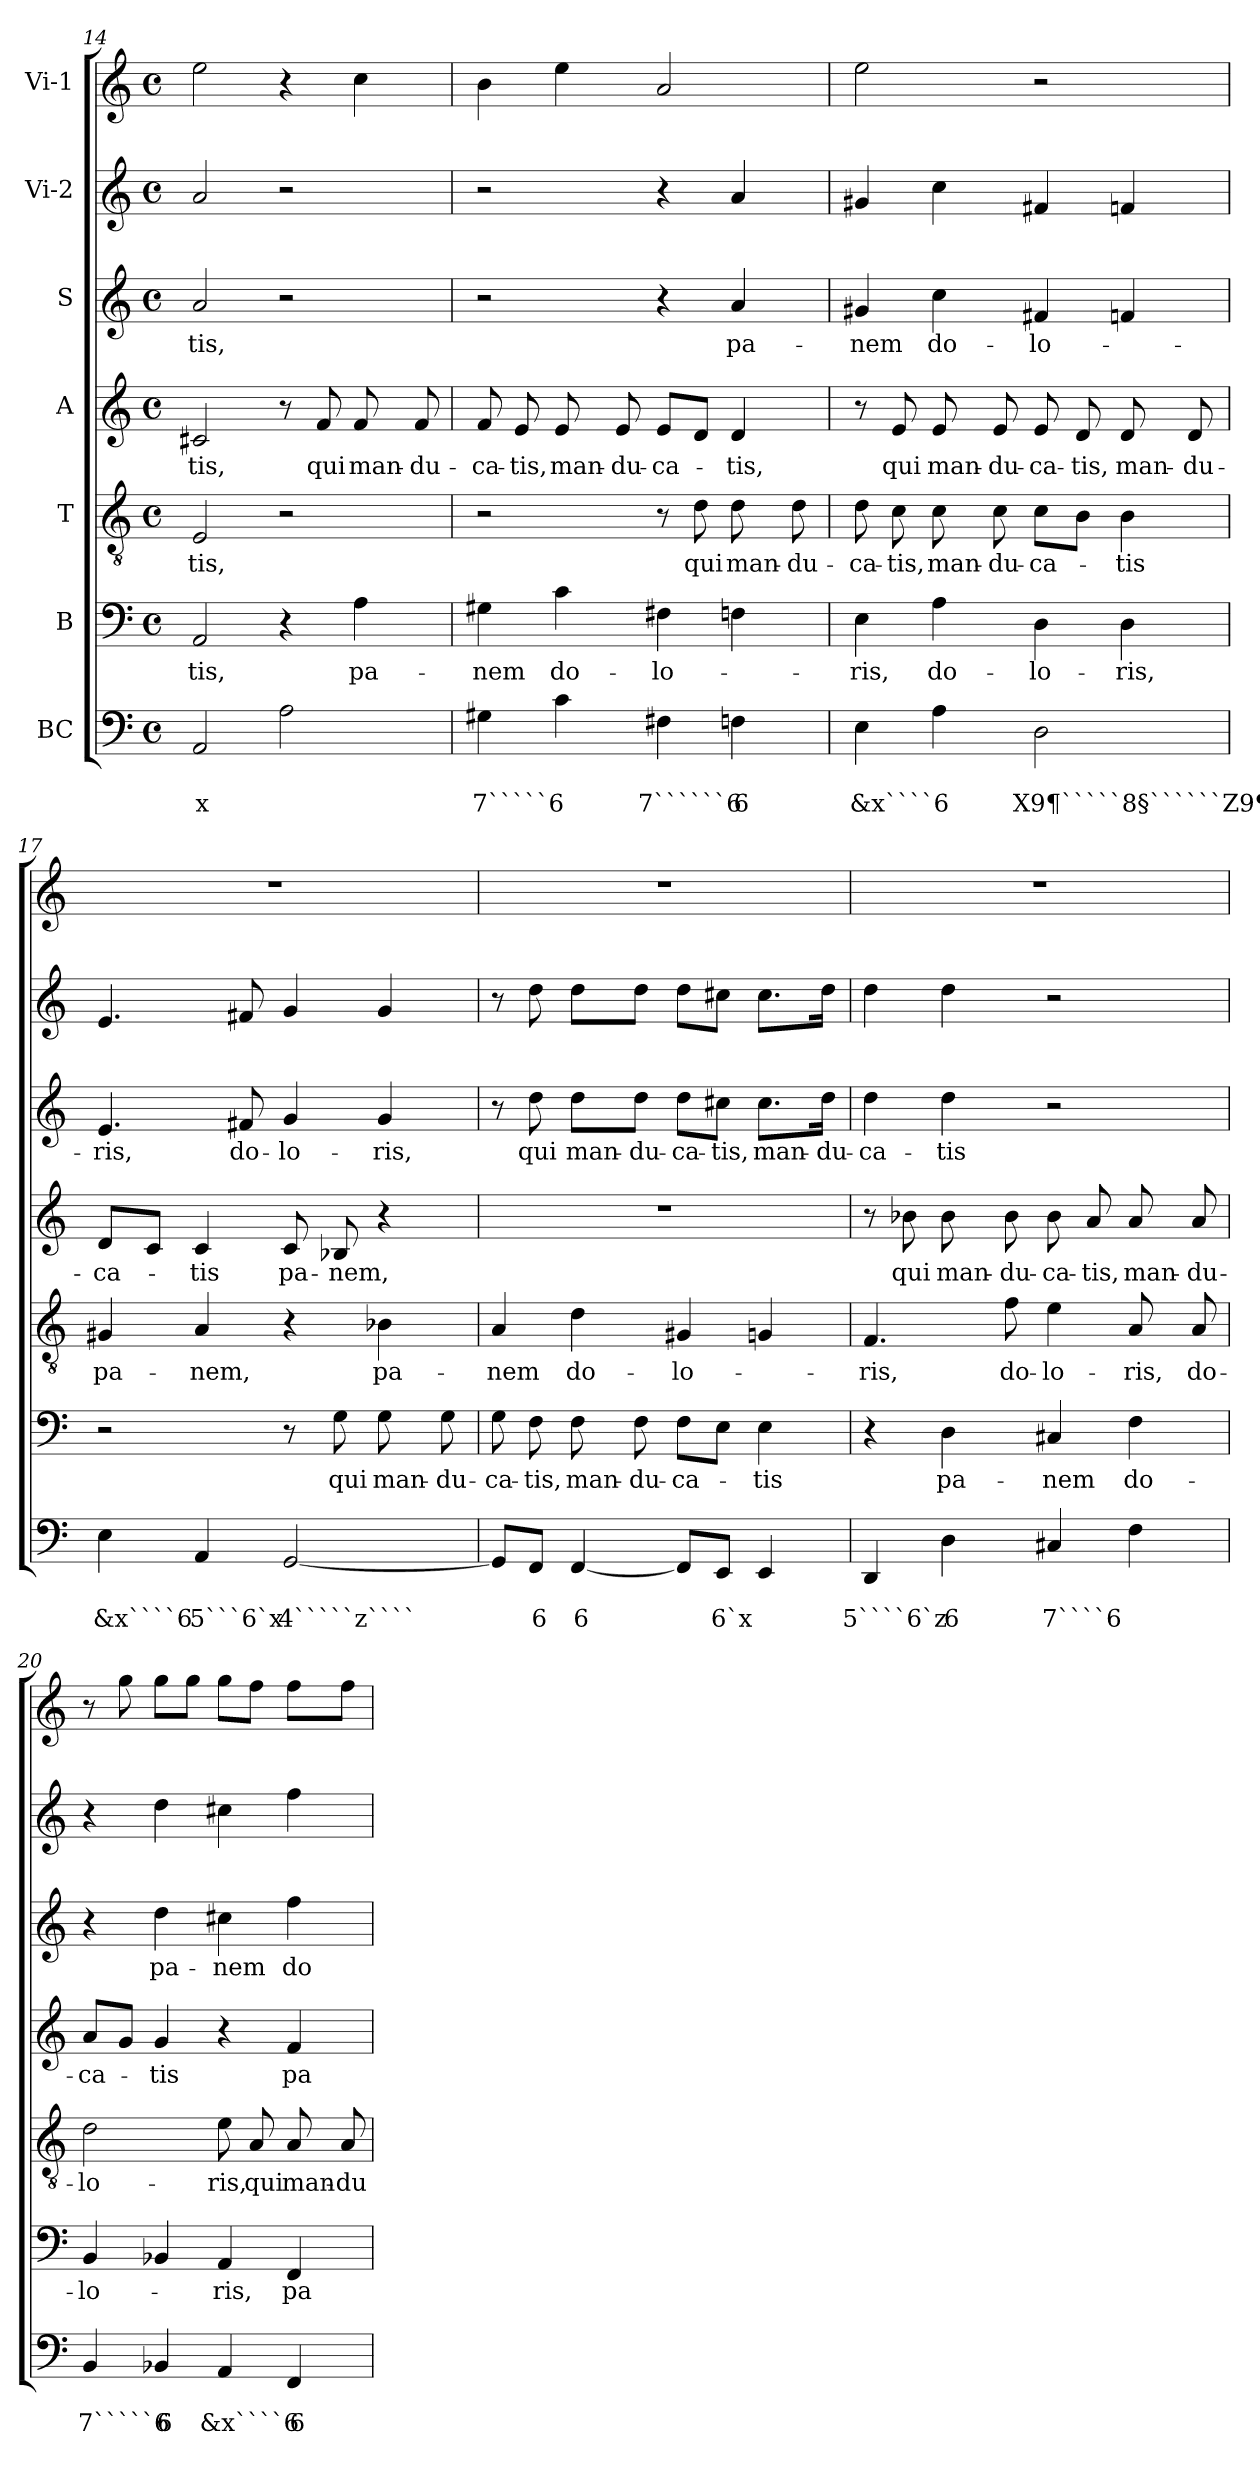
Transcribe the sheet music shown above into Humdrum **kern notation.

**kern	**text	**text	**kern	**text	**kern	**text	**kern	**text	**kern	**text	**kern	**kern
*part7	*part7	*part7	*part6	*part6	*part5	*part5	*part4	*part4	*part3	*part3	*part2	*part1
*staff7	*staff7	*staff7	*staff6	*staff6	*staff5	*staff5	*staff4	*staff4	*staff3	*staff3	*staff2	*staff1
*I"BC	*	*	*I"B	*	*I"T	*	*I"A	*	*I"S	*	*I"Vi-2	*I"Vi-1
!!LO:PB:g=z
*clefF4	*	*	*clefF4	*	*clefGv2	*	*clefG2	*	*clefG2	*	*clefG2	*clefG2
*k[]	*	*	*k[]	*	*k[]	*	*k[]	*	*k[]	*	*k[]	*k[]
*C:	*	*	*C:	*	*C:	*	*C:	*	*C:	*	*C:	*C:
*M4/4	*	*	*M4/4	*	*M4/4	*	*M4/4	*	*M4/4	*	*M4/4	*M4/4
*met(c)	*	*	*met(c)	*	*met(c)	*	*met(c)	*	*met(c)	*	*met(c)	*met(c)
=14	=14	=14	=14	=14	=14	=14	=14	=14	=14	=14	=14	=14
!	!	!LO:LY:b	!	!LO:LY:b	!	!LO:LY:b	!	!LO:LY:b	!	!LO:LY:b	!	!
2AA/	.	x	2AA/	-tis,	2E/	-tis,	2c#X/	-tis,	2a/	-tis,	2a/	2ee\
2A\	.	.	4r	.	2r	.	8r	.	2r	.	2r	4r
!	!	!	!	!	!	!	!	!LO:LY:b	!	!	!	!
.	.	.	.	.	.	.	8f/	qui	.	.	.	.
!	!	!	!	!LO:LY:b	!	!	!	!LO:LY:b	!	!	!	!
.	.	.	4A\	pa-	.	.	8f/	man-	.	.	.	4cc\
!	!	!	!	!	!	!	!	!LO:LY:b	!	!	!	!
.	.	.	.	.	.	.	8f/	-du-	.	.	.	.
=15	=15	=15	=15	=15	=15	=15	=15	=15	=15	=15	=15	=15
!	!	!LO:LY:b	!	!LO:LY:b	!	!	!	!LO:LY:b	!	!	!	!
4G#X\	.	7`````6	4G#X\	-nem	2r	.	8f/	-ca-	2r	.	2r	4b\
!	!	!	!	!	!	!	!	!LO:LY:b	!	!	!	!
.	.	.	.	.	.	.	8e/	-tis,	.	.	.	.
!	!	!	!	!LO:LY:b	!	!	!	!LO:LY:b	!	!	!	!
4c\	.	.	4c\	do-	.	.	8e/	man-	.	.	.	4ee\
!	!	!	!	!	!	!	!	!LO:LY:b	!	!	!	!
.	.	.	.	.	.	.	8e/	-du-	.	.	.	.
!	!	!LO:LY:b	!	!LO:LY:b	!	!	!	!LO:LY:b	!	!	!	!
4F#X\	.	7``````6	4F#X\	-lo-	8r	.	8e/L	-ca-	4r	.	4r	2a/
!	!	!	!	!	!	!LO:LY:b	!	!	!	!	!	!
.	.	.	.	.	8d\	qui	8d/J	.	.	.	.	.
!	!	!LO:LY:b	!	!	!	!LO:LY:b	!	!LO:LY:b	!	!LO:LY:b	!	!
4Fn\	.	6	4Fn\	.	8d\	man-	4d/	-tis,	4a/	pa-	4a/	.
!	!	!	!	!	!	!LO:LY:b	!	!	!	!	!	!
.	.	.	.	.	8d\	-du-	.	.	.	.	.	.
=16	=16	=16	=16	=16	=16	=16	=16	=16	=16	=16	=16	=16
!	!	!LO:LY:b	!	!LO:LY:b	!	!LO:LY:b	!	!	!	!LO:LY:b	!	!
4E\	.	&x````6	4E\	-ris,	8d\	-ca-	8r	.	4g#X/	-nem	4g#X/	2ee\
!	!	!	!	!	!	!LO:LY:b	!	!LO:LY:b	!	!	!	!
.	.	.	.	.	8c\	-tis,	8e/	qui	.	.	.	.
!	!	!	!	!LO:LY:b	!	!LO:LY:b	!	!LO:LY:b	!	!LO:LY:b	!	!
4A\	.	.	4A\	do-	8c\	man-	8e/	man-	4cc\	do-	4cc\	.
!	!	!	!	!	!	!LO:LY:b	!	!LO:LY:b	!	!	!	!
.	.	.	.	.	8c\	-du-	8e/	-du-	.	.	.	.
!	!	!LO:LY:b	!	!LO:LY:b	!	!LO:LY:b	!	!LO:LY:b	!	!LO:LY:b	!	!
2D\	.	X9¶`````8§``````Z9¶	4D\	-lo-	8c\L	-ca-	8e/	-ca-	4f#X/	-lo-	4f#X/	2r
!	!	!	!	!	!	!	!	!LO:LY:b	!	!	!	!
.	.	.	.	.	8B\J	.	8d/	-tis,	.	.	.	.
!	!	!	!	!LO:LY:b	!	!LO:LY:b	!	!LO:LY:b	!	!	!	!
.	.	.	4D\	-ris,	4B\	-tis	8d/	man-	4fn/	.	4fn/	.
!	!	!	!	!	!	!	!	!LO:LY:b	!	!	!	!
.	.	.	.	.	.	.	8d/	-du-	.	.	.	.
!!LO:LB:g=z
=17	=17	=17	=17	=17	=17	=17	=17	=17	=17	=17	=17	=17
!	!	!LO:LY:b	!	!	!	!LO:LY:b	!	!LO:LY:b	!	!LO:LY:b	!	!
4E\	.	&x````6	2r	.	4G#X/	pa-	8d/L	-ca-	4.e/	-ris,	4.e/	1r
.	.	.	.	.	.	.	8c/J	.	.	.	.	.
!	!	!LO:LY:b	!	!	!	!LO:LY:b	!	!LO:LY:b	!	!	!	!
4AA/	.	5```6`x	.	.	4A/	-nem,	4c/	-tis	.	.	.	.
!	!	!	!	!	!	!	!	!	!	!LO:LY:b	!	!
.	.	.	.	.	.	.	.	.	8f#X/	do-	8f#X/	.
!	!	!LO:LY:b	!	!	!	!	!	!LO:LY:b	!	!LO:LY:b	!	!
[2GG/	.	4`````z````	8r	.	4r	.	8c/	pa-	4g/	-lo-	4g/	.
!	!	!	!	!LO:LY:b	!	!	!	!LO:LY:b	!	!	!	!
.	.	.	8G\	qui	.	.	8B-X/	-nem,	.	.	.	.
!	!	!	!	!LO:LY:b	!	!LO:LY:b	!	!	!	!LO:LY:b	!	!
.	.	.	8G\	man-	4B-X\	pa-	4r	.	4g/	-ris,	4g/	.
!	!	!	!	!LO:LY:b	!	!	!	!	!	!	!	!
.	.	.	8G\	-du-	.	.	.	.	.	.	.	.
=18	=18	=18	=18	=18	=18	=18	=18	=18	=18	=18	=18	=18
!	!	!	!	!LO:LY:b	!	!LO:LY:b	!	!	!	!	!	!
8GG/L]	.	.	8G\	-ca-	4A/	-nem	1r	.	8r	.	8r	1r
!	!	!LO:LY:b	!	!LO:LY:b	!	!	!	!	!	!LO:LY:b	!	!
8FF/J	.	6	8F\	-tis,	.	.	.	.	8dd\	qui	8dd\	.
!	!	!LO:LY:b	!	!LO:LY:b	!	!LO:LY:b	!	!	!	!LO:LY:b	!	!
[4FF/	.	6	8F\	man-	4d\	do-	.	.	8dd\L	man-	8dd\L	.
!	!	!	!	!LO:LY:b	!	!	!	!	!	!LO:LY:b	!	!
.	.	.	8F\	-du-	.	.	.	.	8dd\J	-du-	8dd\J	.
!	!	!	!	!LO:LY:b	!	!LO:LY:b	!	!	!	!LO:LY:b	!	!
8FF/L]	.	.	8F\L	-ca-	4G#X/	-lo-	.	.	8dd\L	-ca-	8dd\L	.
!	!	!LO:LY:b	!	!	!	!	!	!	!	!LO:LY:b	!	!
8EE/J	.	6`x	8E\J	.	.	.	.	.	8cc#X\J	-tis,	8cc#X\J	.
!	!	!	!	!LO:LY:b	!	!	!	!	!	!LO:LY:b	!	!
4EE/	.	.	4E\	-tis	4Gn/	.	.	.	8.cc#\L	man-	8.cc#\L	.
!	!	!	!	!	!	!	!	!	!	!LO:LY:b	!	!
.	.	.	.	.	.	.	.	.	16dd\Jk	-du-	16dd\Jk	.
=19	=19	=19	=19	=19	=19	=19	=19	=19	=19	=19	=19	=19
!	!	!LO:LY:b	!	!	!	!LO:LY:b	!	!	!	!LO:LY:b	!	!
4DD/	.	5````6`z	4r	.	4.F/	-ris,	8r	.	4dd\	-ca-	4dd\	1r
!	!	!	!	!	!	!	!	!LO:LY:b	!	!	!	!
.	.	.	.	.	.	.	8b-X\	qui	.	.	.	.
!	!	!LO:LY:b	!	!LO:LY:b	!	!	!	!LO:LY:b	!	!LO:LY:b	!	!
4D\	.	6	4D\	pa-	.	.	8b-\	man-	4dd\	-tis	4dd\	.
!	!	!	!	!	!	!LO:LY:b	!	!LO:LY:b	!	!	!	!
.	.	.	.	.	8f\	do-	8b-\	-du-	.	.	.	.
!	!	!LO:LY:b	!	!LO:LY:b	!	!LO:LY:b	!	!LO:LY:b	!	!	!	!
4C#X/	.	7````6	4C#X/	-nem	4e\	-lo-	8b-\	-ca-	2r	.	2r	.
!	!	!	!	!	!	!	!	!LO:LY:b	!	!	!	!
.	.	.	.	.	.	.	8a/	-tis,	.	.	.	.
!	!	!	!	!LO:LY:b	!	!LO:LY:b	!	!LO:LY:b	!	!	!	!
4F\	.	.	4F\	do-	8A/	-ris,	8a/	man-	.	.	.	.
!	!	!	!	!	!	!LO:LY:b	!	!LO:LY:b	!	!	!	!
.	.	.	.	.	8A/	do-	8a/	-du-	.	.	.	.
!!LO:PB:g=z
=20	=20	=20	=20	=20	=20	=20	=20	=20	=20	=20	=20	=20
!	!	!LO:LY:b	!	!LO:LY:b	!	!LO:LY:b	!	!LO:LY:b	!	!	!	!
4BB/	.	7`````6	4BB/	-lo-	2d\	-lo-	8a/L	-ca-	4r	.	4r	8r
.	.	.	.	.	.	.	8g/J	.	.	.	.	8gg\
!	!	!LO:LY:b	!	!	!	!	!	!LO:LY:b	!	!LO:LY:b	!	!
4BB-X/	.	6	4BB-X/	.	.	.	4g/	-tis	4dd\	pa-	4dd\	8gg\L
.	.	.	.	.	.	.	.	.	.	.	.	8gg\J
!	!	!LO:LY:b	!	!LO:LY:b	!	!LO:LY:b	!	!	!	!LO:LY:b	!	!
4AA/	.	&x````6	4AA/	-ris,	8e\	-ris,	4r	.	4cc#X\	-nem	4cc#X\	8gg\L
!	!	!	!	!	!	!LO:LY:b	!	!	!	!	!	!
.	.	.	.	.	8A/	qui	.	.	.	.	.	8ff\J
!	!	!LO:LY:b	!	!LO:LY:b	!	!LO:LY:b	!	!LO:LY:b	!	!LO:LY:b	!	!
4FF/	.	6	4FF/	pa-	8A/	man-	4f/	pa-	4ff\	do-	4ff\	8ff\L
!	!	!	!	!	!	!LO:LY:b	!	!	!	!	!	!
.	.	.	.	.	8A/	-du-	.	.	.	.	.	8ff\J
=	=	=	=	=	=	=	=	=	=	=	=	=
*-	*-	*-	*-	*-	*-	*-	*-	*-	*-	*-	*-	*-
